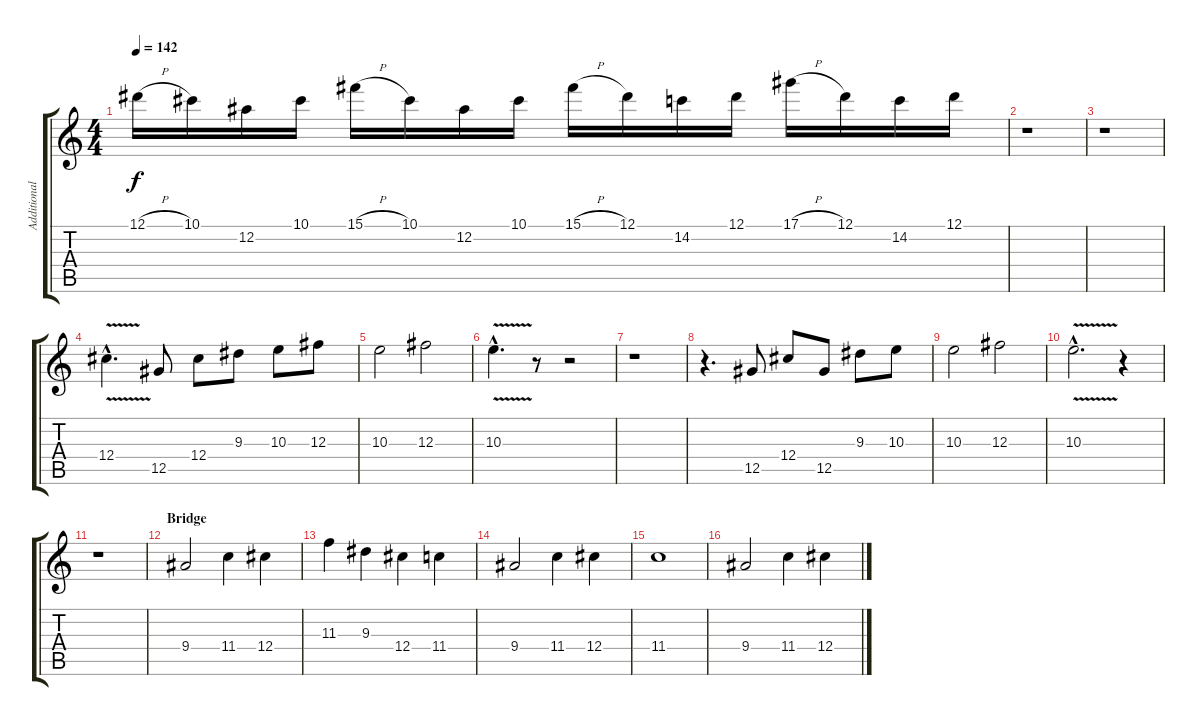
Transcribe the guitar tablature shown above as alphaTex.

\track ("Additional Guitar" "Additional") {instrument overdrivenguitar}
\staff {score tabs}
\tuning (Eb4 Bb3 Gb3 Db3 Ab2 Eb2) {hide}
\ts (4 4)
\tempo 142
\clef g2
\ks c
12.1{h}.16{dy f} 10.1.16 12.2.16 10.1.16 15.1{h}.16 10.1.16 12.2.16 10.1.16 15.1{h}.16 12.1.16 14.2.16 12.1.16 17.1{h}.16 12.1.16 14.2.16 12.1.16 |
r.1 |
r.1 |
12.4{v hac}.4{d} 12.5.8 12.4.8 9.3.8 10.3.8 12.3.8 |
10.3.2 12.3.2 |
10.3{v hac}.4{d} r.8 r.2 |
r.1 |
r.4{d} 12.5.8 12.4.8 12.5.8 9.3.8 10.3.8 |
10.3.2 12.3.2 |
10.3{v hac}.2{d} r.4 |
r.1 |
\section ("" "Bridge")
9.4.2 11.4.4 12.4.4 |
11.3.4 9.3.4 12.4.4 11.4.4 |
9.4.2 11.4.4 12.4.4 |
11.4.1 |
9.4.2 11.4.4 12.4.4
